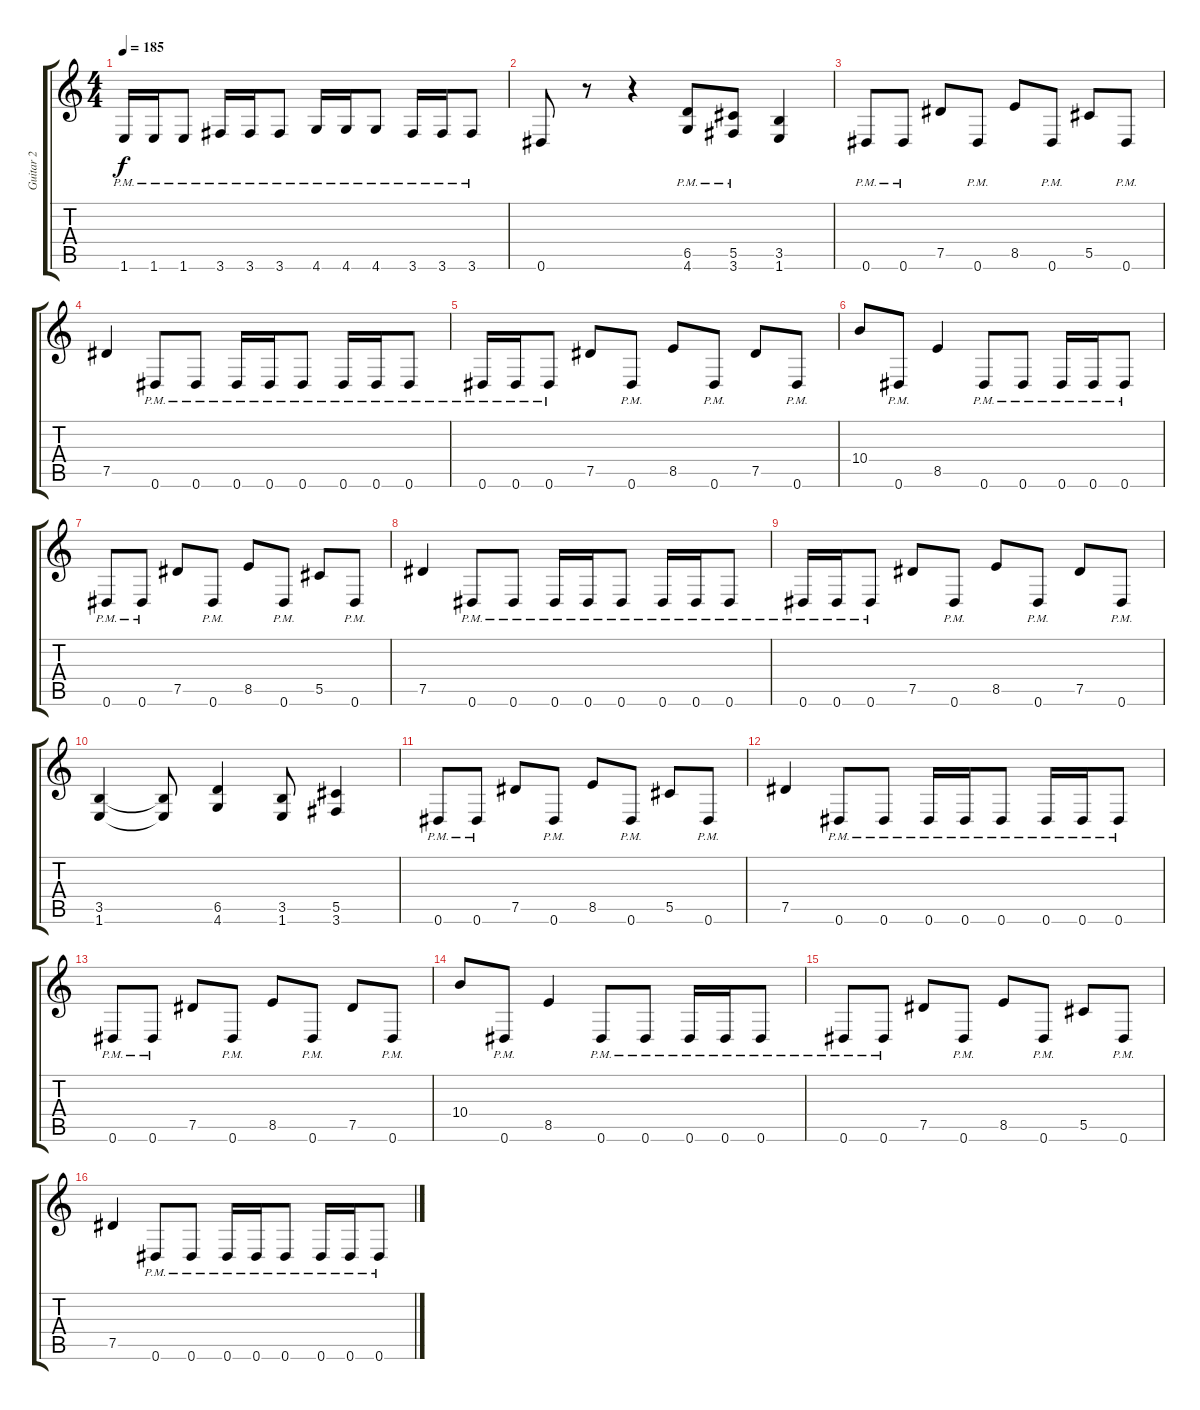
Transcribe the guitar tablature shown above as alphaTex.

\track ("Guitar 2" "Guitar 2") {instrument distortionguitar}
\staff {score tabs}
\tuning (Eb4 Bb3 Gb3 Db3 Ab2 Eb2) {hide}
\ts (4 4)
\tempo 185
\clef g2
\ks c
1.6{pm}.16{dy f} 1.6{pm}.16 1.6{pm}.8 3.6{pm}.16 3.6{pm}.16 3.6{pm}.8 4.6{pm}.16 4.6{pm}.16 4.6{pm}.8 3.6{pm}.16 3.6{pm}.16 3.6{pm}.8 |
0.6.8 r.8 r.4 (6.5{pm} 4.6{pm}).8 (5.5{pm} 3.6{pm}).8 (3.5 1.6).4 |
0.6{pm}.8 0.6{pm}.8 7.5.8 0.6{pm}.8 8.5.8 0.6{pm}.8 5.5.8 0.6{pm}.8 |
7.5.4 0.6{pm}.8 0.6{pm}.8 0.6{pm}.16 0.6{pm}.16 0.6{pm}.8 0.6{pm}.16 0.6{pm}.16 0.6{pm}.8 |
0.6{pm}.16 0.6{pm}.16 0.6{pm}.8 7.5.8 0.6{pm}.8 8.5.8 0.6{pm}.8 7.5.8 0.6{pm}.8 |
10.4.8 0.6{pm}.8 8.5.4 0.6{pm}.8 0.6{pm}.8 0.6{pm}.16 0.6{pm}.16 0.6{pm}.8 |
0.6{pm}.8 0.6{pm}.8 7.5.8 0.6{pm}.8 8.5.8 0.6{pm}.8 5.5.8 0.6{pm}.8 |
7.5.4 0.6{pm}.8 0.6{pm}.8 0.6{pm}.16 0.6{pm}.16 0.6{pm}.8 0.6{pm}.16 0.6{pm}.16 0.6{pm}.8 |
0.6{pm}.16 0.6{pm}.16 0.6{pm}.8 7.5.8 0.6{pm}.8 8.5.8 0.6{pm}.8 7.5.8 0.6{pm}.8 |
(3.5 1.6).4 (3.5{t} 1.6{t}).8 (6.5 4.6).4 (3.5 1.6).8 (5.5 3.6).4 |
0.6{pm}.8 0.6{pm}.8 7.5.8 0.6{pm}.8 8.5.8 0.6{pm}.8 5.5.8 0.6{pm}.8 |
7.5.4 0.6{pm}.8 0.6{pm}.8 0.6{pm}.16 0.6{pm}.16 0.6{pm}.8 0.6{pm}.16 0.6{pm}.16 0.6{pm}.8 |
0.6{pm}.8 0.6{pm}.8 7.5.8 0.6{pm}.8 8.5.8 0.6{pm}.8 7.5.8 0.6{pm}.8 |
10.4.8 0.6{pm}.8 8.5.4 0.6{pm}.8 0.6{pm}.8 0.6{pm}.16 0.6{pm}.16 0.6{pm}.8 |
0.6{pm}.8 0.6{pm}.8 7.5.8 0.6{pm}.8 8.5.8 0.6{pm}.8 5.5.8 0.6{pm}.8 |
7.5.4 0.6{pm}.8 0.6{pm}.8 0.6{pm}.16 0.6{pm}.16 0.6{pm}.8 0.6{pm}.16 0.6{pm}.16 0.6{pm}.8
